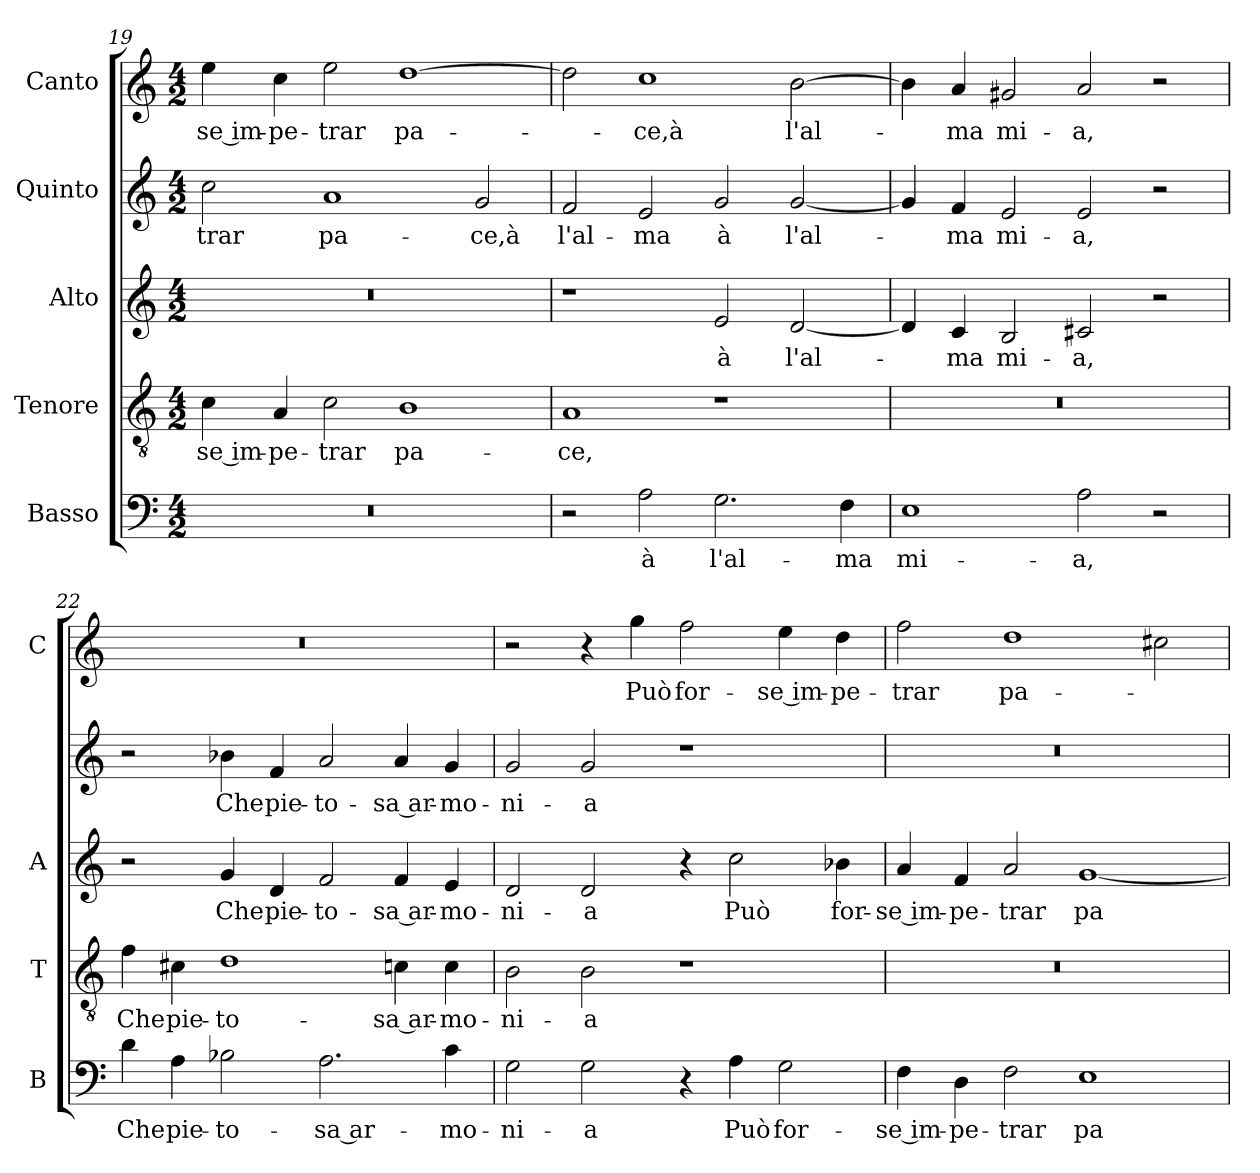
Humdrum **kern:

**kern	**text	**kern	**text	**kern	**text	**kern	**text	**kern	**text
*part5	*part5	*part4	*part4	*part3	*part3	*part2	*part2	*part1	*part1
*staff5	*staff5	*staff4	*staff4	*staff3	*staff3	*staff2	*staff2	*staff1	*staff1
*I"Basso	*	*I"Tenore	*	*I"Alto	*	*I"Quinto	*	*I"Canto	*
*I'B	*	*I'T	*	*I'A	*	*	*	*I'C	*
*clefF4	*	*clefGv2	*	*clefG2	*	*clefG2	*	*clefG2	*
*k[]	*	*k[]	*	*k[]	*	*k[]	*	*k[]	*
*C:	*	*C:	*	*C:	*	*C:	*	*C:	*
*M4/2	*	*M4/2	*	*M4/2	*	*M4/2	*	*M4/2	*
=19	=19	=19	=19	=19	=19	=19	=19	=19	=19
!	!	!	!LO:LY:b	!	!	!	!LO:LY:b	!	!LO:LY:b
0r	.	4c\	-se im-	0r	.	2cc\	-trar	4ee\	-se im-
!	!	!	!LO:LY:b	!	!	!	!	!	!LO:LY:b
.	.	4A/	-pe-	.	.	.	.	4cc\	-pe-
!	!	!	!LO:LY:b	!	!	!	!LO:LY:b	!	!LO:LY:b
.	.	2c\	-trar	.	.	1a	pa-	2ee\	-trar
!	!	!	!LO:LY:b	!	!	!	!	!	!LO:LY:b
.	.	1B	pa-	.	.	.	.	[1dd	pa-
!	!	!	!	!	!	!	!LO:LY:b	!	!
.	.	.	.	.	.	2g/	-ce,à	.	.
=20	=20	=20	=20	=20	=20	=20	=20	=20	=20
!	!	!	!LO:LY:b	!	!	!	!LO:LY:b	!	!
2r	.	1A	-ce,	1r	.	2f/	l'al-	2dd\]	.
!	!LO:LY:b	!	!	!	!	!	!LO:LY:b	!	!LO:LY:b
2A\	à	.	.	.	.	2e/	-ma	1cc	-ce,à
!	!LO:LY:b	!	!	!	!LO:LY:b	!	!LO:LY:b	!	!
2.G\	l'al-	1r	.	2e/	à	2g/	à	.	.
!	!	!	!	!	!LO:LY:b	!	!LO:LY:b	!	!LO:LY:b
.	.	.	.	[2d/	l'al-	[2g/	l'al-	[2b\	l'al-
!	!LO:LY:b	!	!	!	!	!	!	!	!
4F\	-ma	.	.	.	.	.	.	.	.
!!LO:LB:g=z
=21	=21	=21	=21	=21	=21	=21	=21	=21	=21
!	!LO:LY:b	!	!	!	!	!	!	!	!
1E	mi-	0r	.	4d/]	.	4g/]	.	4b\]	.
!	!	!	!	!	!LO:LY:b	!	!LO:LY:b	!	!LO:LY:b
.	.	.	.	4c/	-ma	4f/	-ma	4a/	-ma
!	!	!	!	!	!LO:LY:b	!	!LO:LY:b	!	!LO:LY:b
.	.	.	.	2B/	mi-	2e/	mi-	2g#X/	mi-
!	!LO:LY:b	!	!	!	!LO:LY:b	!	!LO:LY:b	!	!LO:LY:b
2A\	-a,	.	.	2c#X/	-a,	2e/	-a,	2a/	-a,
2r	.	.	.	2r	.	2r	.	2r	.
=22	=22	=22	=22	=22	=22	=22	=22	=22	=22
!	!LO:LY:b	!	!LO:LY:b	!	!	!	!	!	!
4d\	Che	4f\	Che	2r	.	2r	.	0r	.
!	!LO:LY:b	!	!LO:LY:b	!	!	!	!	!	!
4A\	pie-	4c#X\	pie-	.	.	.	.	.	.
!	!LO:LY:b	!	!LO:LY:b	!	!LO:LY:b	!	!LO:LY:b	!	!
2B-X\	-to-	1d	-to-	4g/	Che	4b-X\	Che	.	.
!	!	!	!	!	!LO:LY:b	!	!LO:LY:b	!	!
.	.	.	.	4d/	pie-	4f/	pie-	.	.
!	!LO:LY:b	!	!	!	!LO:LY:b	!	!LO:LY:b	!	!
2.A\	-sa ar-	.	.	2f/	-to-	2a/	-to-	.	.
!	!	!	!LO:LY:b	!	!LO:LY:b	!	!LO:LY:b	!	!
.	.	4cn\	-sa ar-	4f/	-sa ar-	4a/	-sa ar-	.	.
!	!LO:LY:b	!	!LO:LY:b	!	!LO:LY:b	!	!LO:LY:b	!	!
4c\	-mo-	4c\	-mo-	4e/	-mo-	4g/	-mo-	.	.
=23	=23	=23	=23	=23	=23	=23	=23	=23	=23
!	!LO:LY:b	!	!LO:LY:b	!	!LO:LY:b	!	!LO:LY:b	!	!
2G\	-ni-	2B\	-ni-	2d/	-ni-	2g/	-ni-	2r	.
!	!LO:LY:b	!	!LO:LY:b	!	!LO:LY:b	!	!LO:LY:b	!	!
2G\	-a	2B\	-a	2d/	-a	2g/	-a	4r	.
!	!	!	!	!	!	!	!	!	!LO:LY:b
.	.	.	.	.	.	.	.	4gg\	Può
!	!	!	!	!	!	!	!	!	!LO:LY:b
4r	.	1r	.	4r	.	1r	.	2ff\	for-
!	!LO:LY:b	!	!	!	!LO:LY:b	!	!	!	!
4A\	Può	.	.	2cc\	Può	.	.	.	.
!	!LO:LY:b	!	!	!	!	!	!	!	!LO:LY:b
2G\	for-	.	.	.	.	.	.	4ee\	-se im-
!	!	!	!	!	!LO:LY:b	!	!	!	!LO:LY:b
.	.	.	.	4b-X\	for-	.	.	4dd\	-pe-
=24	=24	=24	=24	=24	=24	=24	=24	=24	=24
!	!LO:LY:b	!	!	!	!LO:LY:b	!	!	!	!LO:LY:b
4F\	-se im-	0r	.	4a/	-se im-	0r	.	2ff\	-trar
!	!LO:LY:b	!	!	!	!LO:LY:b	!	!	!	!
4D\	-pe-	.	.	4f/	-pe-	.	.	.	.
!	!LO:LY:b	!	!	!	!LO:LY:b	!	!	!	!LO:LY:b
2F\	-trar	.	.	2a/	-trar	.	.	1dd	pa-
!	!LO:LY:b	!	!	!	!LO:LY:b	!	!	!	!
1E	pa-	.	.	[1g	pa-	.	.	.	.
.	.	.	.	.	.	.	.	2cc#X\	.
=	=	=	=	=	=	=	=	=	=
*-	*-	*-	*-	*-	*-	*-	*-	*-	*-
